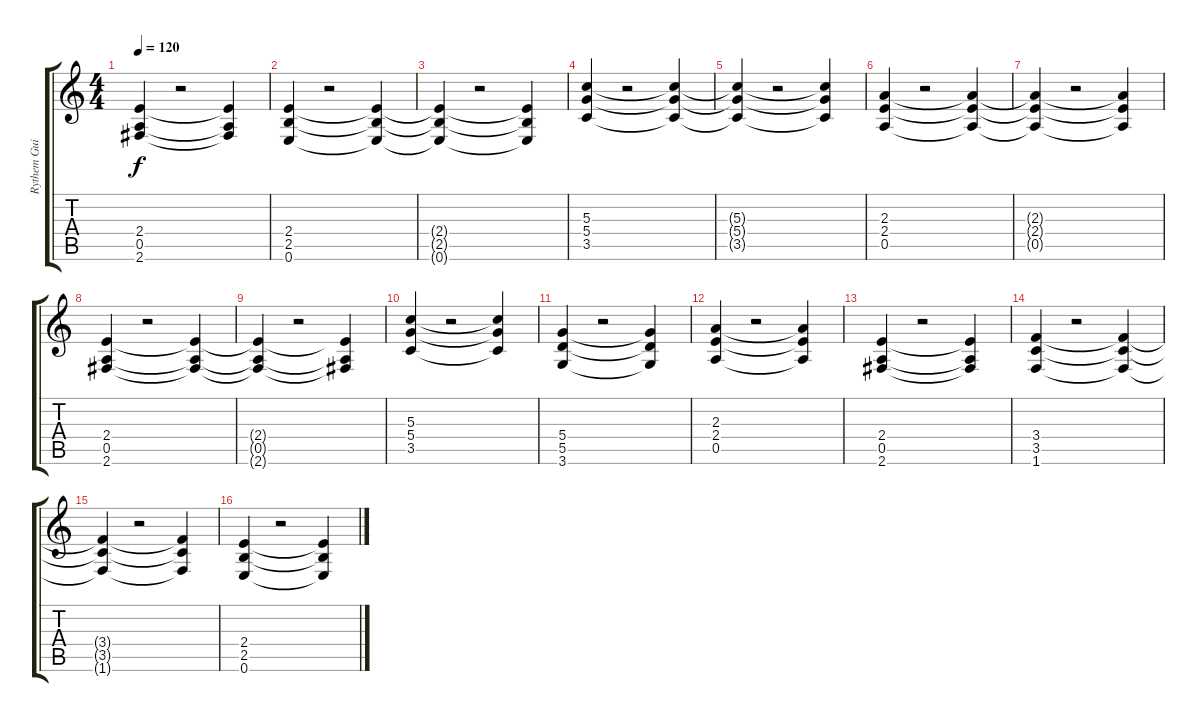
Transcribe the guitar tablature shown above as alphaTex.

\track ("Rythem Guitar 1" "Rythem Gui") {instrument distortionguitar}
\staff {score tabs}
\tuning (E4 B3 G3 D3 A2 E2) {hide}
\ts (4 4)
\tempo 120
\clef g2
\ks c
(2.4{t} 0.5{t} 2.6{t}).4{dy f} r.2 (2.4{t} 0.5{t} 2.6{t}).4 |
(2.4 2.5 0.6).4 r.2 (2.4{t} 2.5{t} 0.6{t}).4 |
(2.4{t} 2.5{t} 0.6{t}).4 r.2 (2.4{t} 2.5{t} 0.6{t}).4 |
(5.3 5.4 3.5).4 r.2 (5.3{t} 5.4{t} 3.5{t}).4 |
(5.3{t} 5.4{t} 3.5{t}).4 r.2 (5.3{t} 5.4{t} 3.5{t}).4 |
(2.3 2.4 0.5).4 r.2 (2.3{t} 2.4{t} 0.5{t}).4 |
(2.3{t} 2.4{t} 0.5{t}).4 r.2 (2.3{t} 2.4{t} 0.5{t}).4 |
(2.4 0.5 2.6).4 r.2 (2.4{t} 0.5{t} 2.6{t}).4 |
(2.4{t} 0.5{t} 2.6{t}).4 r.2 (2.4{t} 0.5{t} 2.6{t}).4 |
(5.3 5.4 3.5).4 r.2 (5.3{t} 5.4{t} 3.5{t}).4 |
(5.4 5.5 3.6).4 r.2 (5.4{t} 5.5{t} 3.6{t}).4 |
(2.3 2.4 0.5).4 r.2 (2.3{t} 2.4{t} 0.5{t}).4 |
(2.4 0.5 2.6).4 r.2 (2.4{t} 0.5{t} 2.6{t}).4 |
(3.4 3.5 1.6).4 r.2 (3.4{t} 3.5{t} 1.6{t}).4 |
(3.4{t} 3.5{t} 1.6{t}).4 r.2 (3.4{t} 3.5{t} 1.6{t}).4 |
(2.4 2.5 0.6).4 r.2 (2.4{t} 2.5{t} 0.6{t}).4
